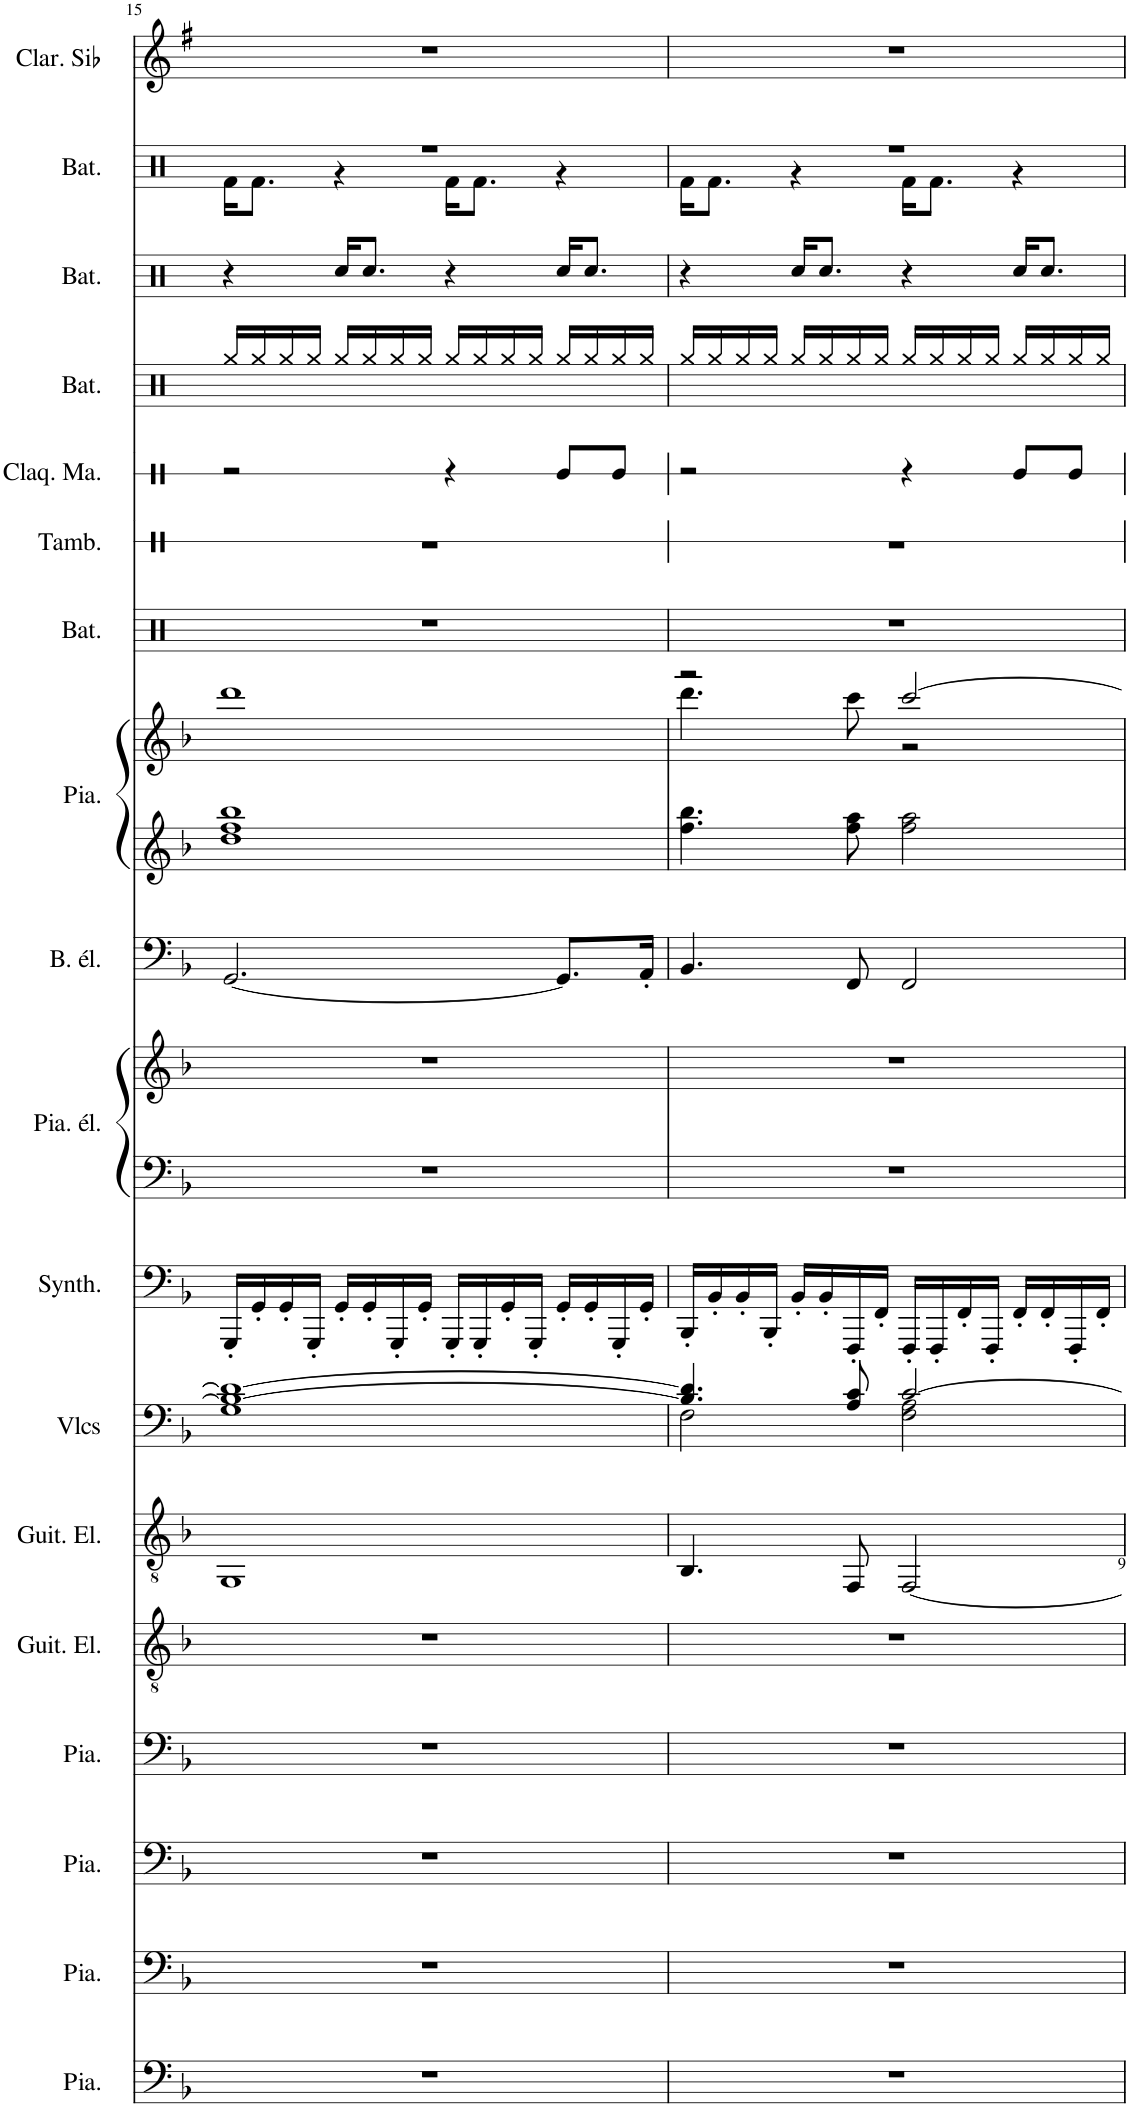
**kern	**kern	**kern	**kern	**kern	**kern	**kern	**kern	**kern	**kern	**kern	**kern	**kern	**kern	**kern	**kern	**kern	**kern	**kern	**kern
*part18	*part17	*part16	*part15	*part14	*part13	*part12	*part11	*part10	*part10	*part9	*part8	*part8	*part7	*part6	*part5	*part4	*part3	*part2	*part1
*staff20	*staff19	*staff18	*staff17	*staff16	*staff15	*staff14	*staff13	*staff12	*staff11	*staff10	*staff9	*staff8	*staff7	*staff6	*staff5	*staff4	*staff3	*staff2	*staff1
*I"Piano	*I"Piano	*I"Piano	*I"Piano	*I"Guitare électrique, Overdriven Guitar	*I"Guitare électrique, Overdriven Guitar	*I"Violoncelles, String Ensemble 1	*I"Synthétiseur d'effets, Lead 8 (bass + lead)	*I"Piano électrique, Electric Piano 2	*	*I"Basse électrique, Electric Bass (finger)	*I"Piano, Acoustic Grand Piano	*	*I"Batterie	*I"Tambourin	*I"Claquement de mains	*I"Batterie	*I"Batterie	*I"Batterie, Drums	*I"Clarinette en Sib
*I'Pia.	*I'Pia.	*I'Pia.	*I'Pia.	*I'Guit. El.	*I'Guit. El.	*I'Vlcs	*I'Synth.	*I'Pia. él.	*	*I'B. él.	*I'Pia.	*	*I'Bat.	*I'Tamb.	*I'Claq. Ma.	*I'Bat.	*I'Bat.	*I'Bat.	*I'Clar. Sib
!!LO:PB:g=z
*clefF4	*clefF4	*clefF4	*clefF4	*clefGv2	*clefGv2	*clefF4	*clefF4	*clefF4	*clefG2	*clefF4	*clefG2	*clefG2	*clefX	*clefX	*clefX	*clefX	*clefX	*clefX	*clefG2
*	*	*	*	*	*	*	*	*	*	*Trd7c12	*	*	*	*	*	*	*	*	*Trd1c2
*k[b-]	*k[b-]	*k[b-]	*k[b-]	*k[b-]	*k[b-]	*k[b-]	*k[b-]	*k[b-]	*k[b-]	*k[b-]	*k[b-]	*k[b-]	*k[]	*k[]	*k[]	*k[]	*k[]	*k[]	*k[f#]
*M4/4	*M4/4	*M4/4	*M4/4	*M4/4	*M4/4	*M4/4	*M4/4	*M4/4	*M4/4	*M4/4	*M4/4	*M4/4	*M4/4	*M4/4	*M4/4	*M4/4	*M4/4	*M4/4	*M4/4
=15	=15	=15	=15	=15	=15	=15	=15	=15	=15	=15	=15	=15	=15	=15	=15	=15	=15	=15	=15
*	*	*	*	*	*	*	*	*	*	*	*	*	*	*	*	*	*	*^	*
1r	1r	1r	1r	1r	1GG	1G 1B-_ 1d_	16GGG'/LL	1r	1r	[2.GG/	1dd 1ff 1bb-	1ddd	1r	1r	2r	16Rgg/LL	4r	1r	16Rf\KL	1r
.	.	.	.	.	.	.	16GG'/	.	.	.	.	.	.	.	.	16Rgg/	.	.	8.Rf\J	.
.	.	.	.	.	.	.	16GG'/	.	.	.	.	.	.	.	.	16Rgg/	.	.	.	.
.	.	.	.	.	.	.	16GGG'/JJ	.	.	.	.	.	.	.	.	16Rgg/JJ	.	.	.	.
.	.	.	.	.	.	.	16GG'/LL	.	.	.	.	.	.	.	.	16Rgg/LL	16Rcc/KL	.	4r	.
.	.	.	.	.	.	.	16GG'/	.	.	.	.	.	.	.	.	16Rgg/	8.Rcc/J	.	.	.
.	.	.	.	.	.	.	16GGG'/	.	.	.	.	.	.	.	.	16Rgg/	.	.	.	.
.	.	.	.	.	.	.	16GG'/JJ	.	.	.	.	.	.	.	.	16Rgg/JJ	.	.	.	.
.	.	.	.	.	.	.	16GGG'/LL	.	.	.	.	.	.	.	4r	16Rgg/LL	4r	.	16Rf\KL	.
.	.	.	.	.	.	.	16GGG'/	.	.	.	.	.	.	.	.	16Rgg/	.	.	8.Rf\J	.
.	.	.	.	.	.	.	16GG'/	.	.	.	.	.	.	.	.	16Rgg/	.	.	.	.
.	.	.	.	.	.	.	16GGG'/JJ	.	.	.	.	.	.	.	.	16Rgg/JJ	.	.	.	.
.	.	.	.	.	.	.	16GG'/LL	.	.	8.GG/L]	.	.	.	.	8Re/L	16Rgg/LL	16Rcc/KL	.	4r	.
.	.	.	.	.	.	.	16GG'/	.	.	.	.	.	.	.	.	16Rgg/	8.Rcc/J	.	.	.
.	.	.	.	.	.	.	16GGG'/	.	.	.	.	.	.	.	8Re/J	16Rgg/	.	.	.	.
.	.	.	.	.	.	.	16GG'/JJ	.	.	16AA'/Jk	.	.	.	.	.	16Rgg/JJ	.	.	.	.
=16	=16	=16	=16	=16	=16	=16	=16	=16	=16	=16	=16	=16	=16	=16	=16	=16	=16	=16	=16	=16
*	*	*	*	*	*	*^	*	*	*	*	*	*^	*	*	*	*	*	*	*	*
1r	1r	1r	1r	1r	4.BB-/	4.B-/] 4.d/]	2F\	16BBB-'/LL	1r	1r	4.BB-/	4.ff\ 4.bb-\	2r	4.ddd\	1r	1r	2r	16Rgg/LL	4r	1r	16Rf\KL	1r
.	.	.	.	.	.	.	.	16BB-'/	.	.	.	.	.	.	.	.	.	16Rgg/	.	.	8.Rf\J	.
.	.	.	.	.	.	.	.	16BB-'/	.	.	.	.	.	.	.	.	.	16Rgg/	.	.	.	.
.	.	.	.	.	.	.	.	16BBB-'/JJ	.	.	.	.	.	.	.	.	.	16Rgg/JJ	.	.	.	.
.	.	.	.	.	.	.	.	16BB-'/LL	.	.	.	.	.	.	.	.	.	16Rgg/LL	16Rcc/KL	.	4r	.
.	.	.	.	.	.	.	.	16BB-'/	.	.	.	.	.	.	.	.	.	16Rgg/	8.Rcc/J	.	.	.
.	.	.	.	.	8FF/	8A/ 8c/	.	16FFF'/	.	.	8FF/	8ff\ 8aa\	.	8ccc\	.	.	.	16Rgg/	.	.	.	.
.	.	.	.	.	.	.	.	16FF'/JJ	.	.	.	.	.	.	.	.	.	16Rgg/JJ	.	.	.	.
.	.	.	.	.	[2FF/	[2c/	2F\ 2A\	16FFF'/LL	.	.	2FF/	2ff\ 2aa\	[2ccc/	2r	.	.	4r	16Rgg/LL	4r	.	16Rf\KL	.
.	.	.	.	.	.	.	.	16FFF'/	.	.	.	.	.	.	.	.	.	16Rgg/	.	.	8.Rf\J	.
.	.	.	.	.	.	.	.	16FF'/	.	.	.	.	.	.	.	.	.	16Rgg/	.	.	.	.
.	.	.	.	.	.	.	.	16FFF'/JJ	.	.	.	.	.	.	.	.	.	16Rgg/JJ	.	.	.	.
.	.	.	.	.	.	.	.	16FF'/LL	.	.	.	.	.	.	.	.	8Re/L	16Rgg/LL	16Rcc/KL	.	4r	.
.	.	.	.	.	.	.	.	16FF'/	.	.	.	.	.	.	.	.	.	16Rgg/	8.Rcc/J	.	.	.
.	.	.	.	.	.	.	.	16FFF'/	.	.	.	.	.	.	.	.	8Re/J	16Rgg/	.	.	.	.
.	.	.	.	.	.	.	.	16FF'/JJ	.	.	.	.	.	.	.	.	.	16Rgg/JJ	.	.	.	.
*	*	*	*	*	*	*v	*v	*	*	*	*	*	*v	*v	*	*	*	*	*	*v	*v	*
=	=	=	=	=	=	=	=	=	=	=	=	=	=	=	=	=	=	=	=
*-	*-	*-	*-	*-	*-	*-	*-	*-	*-	*-	*-	*-	*-	*-	*-	*-	*-	*-	*-
